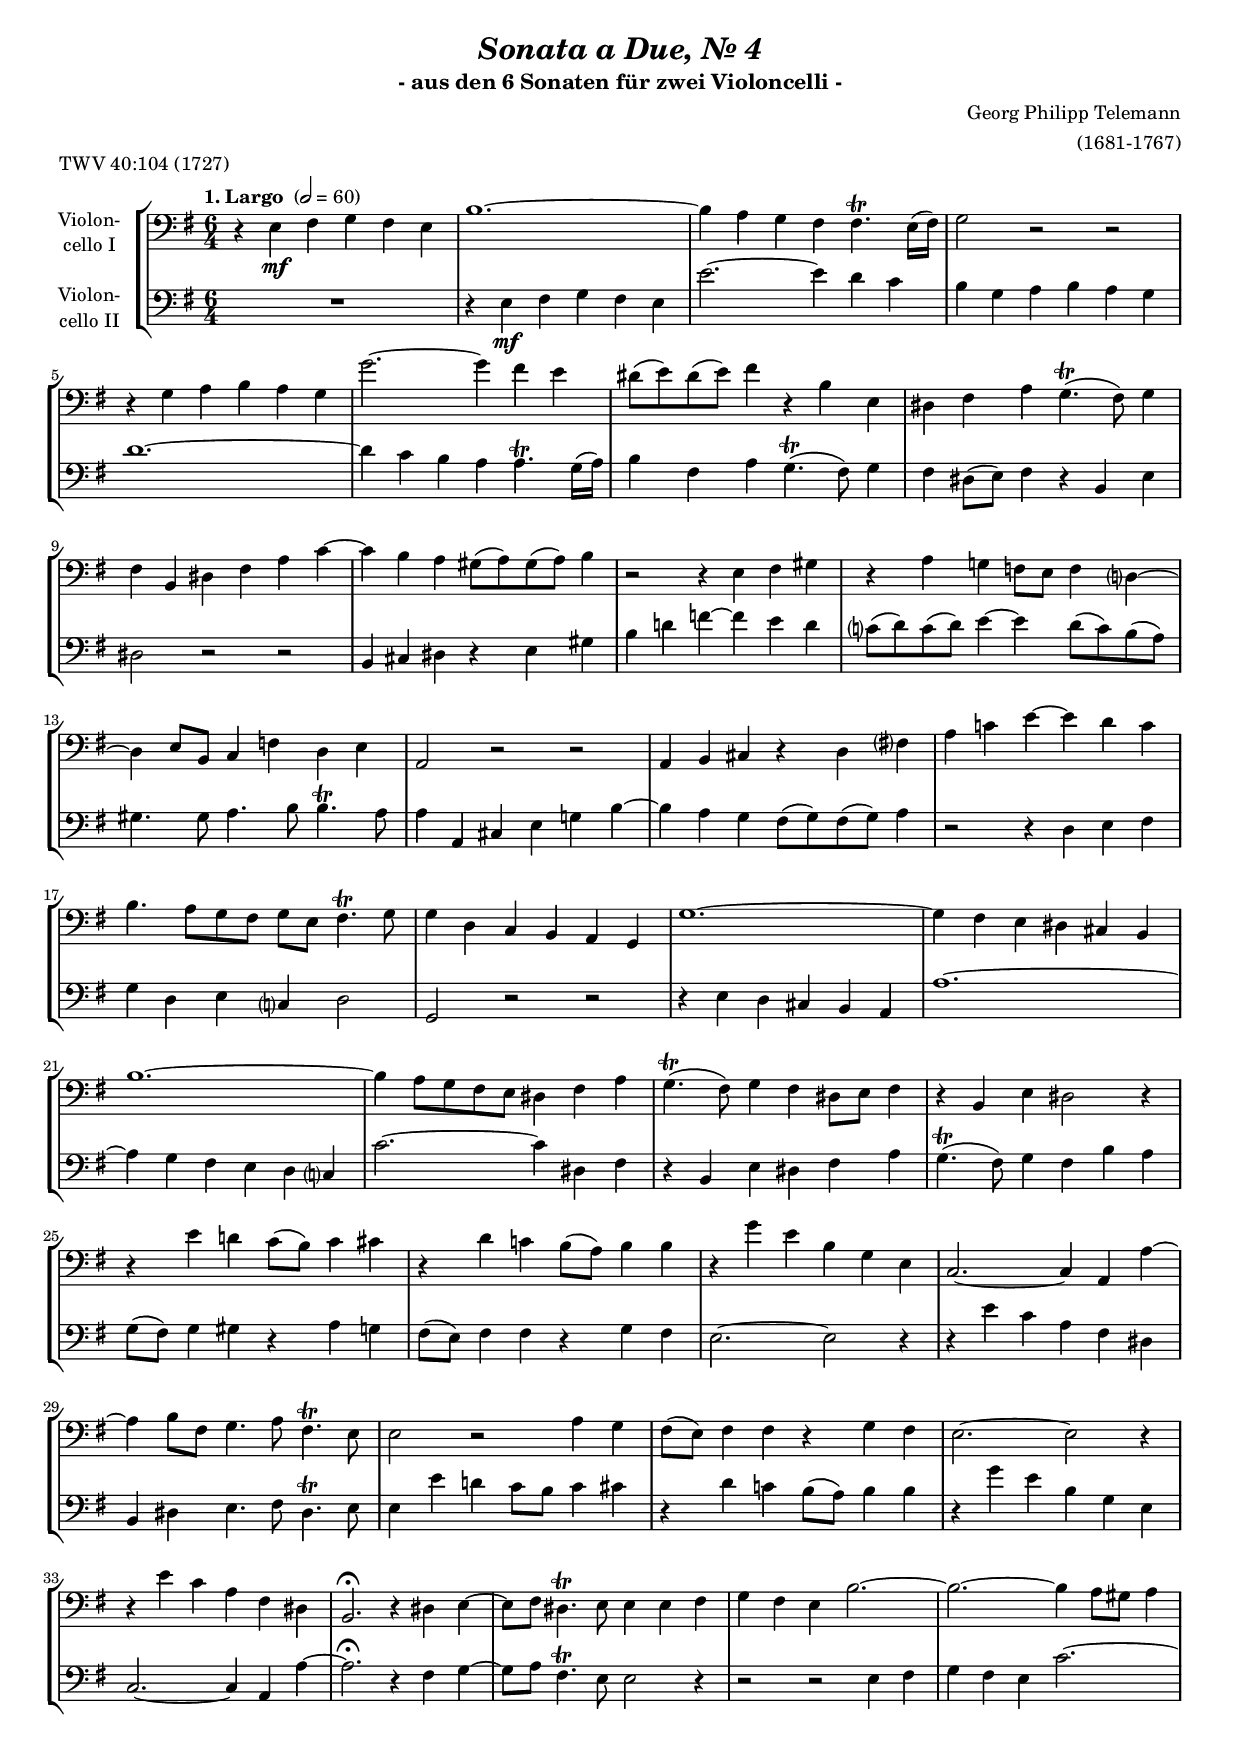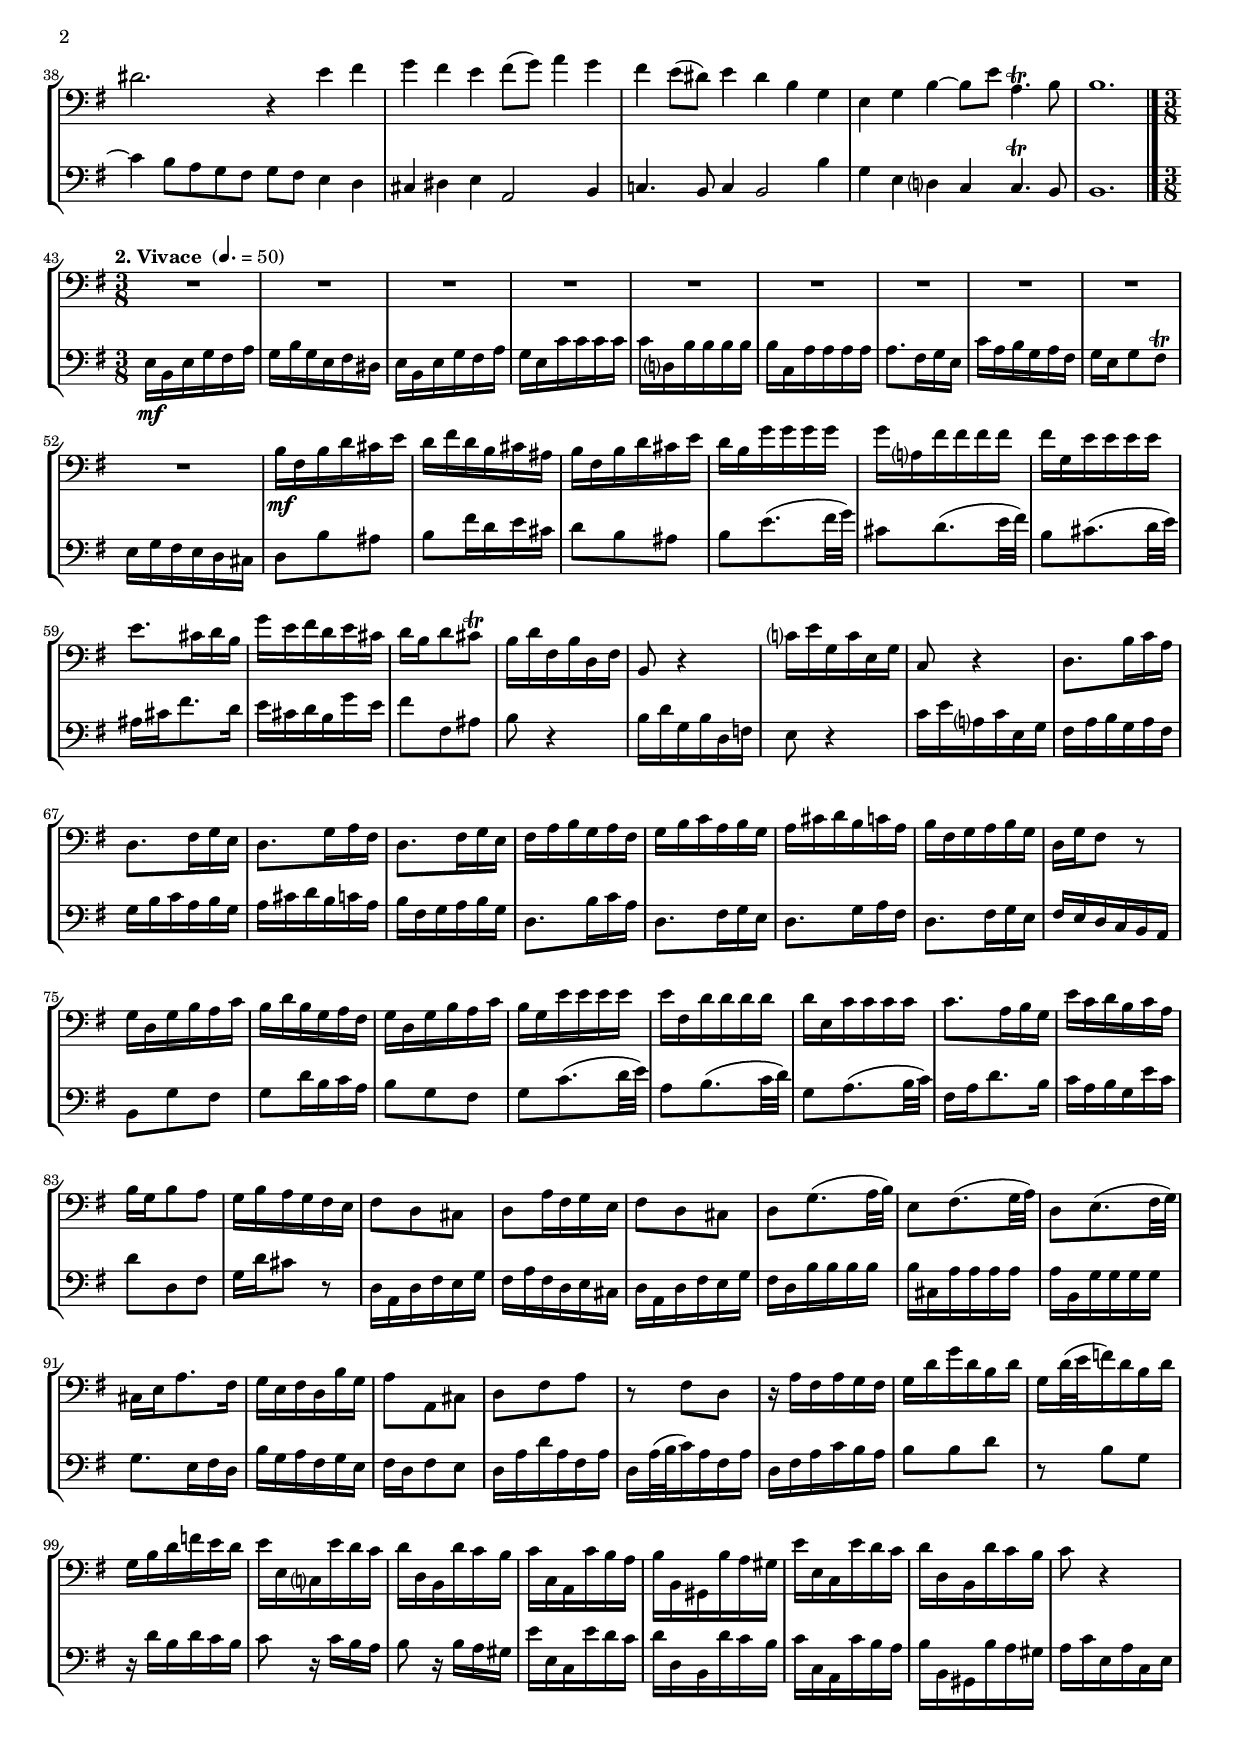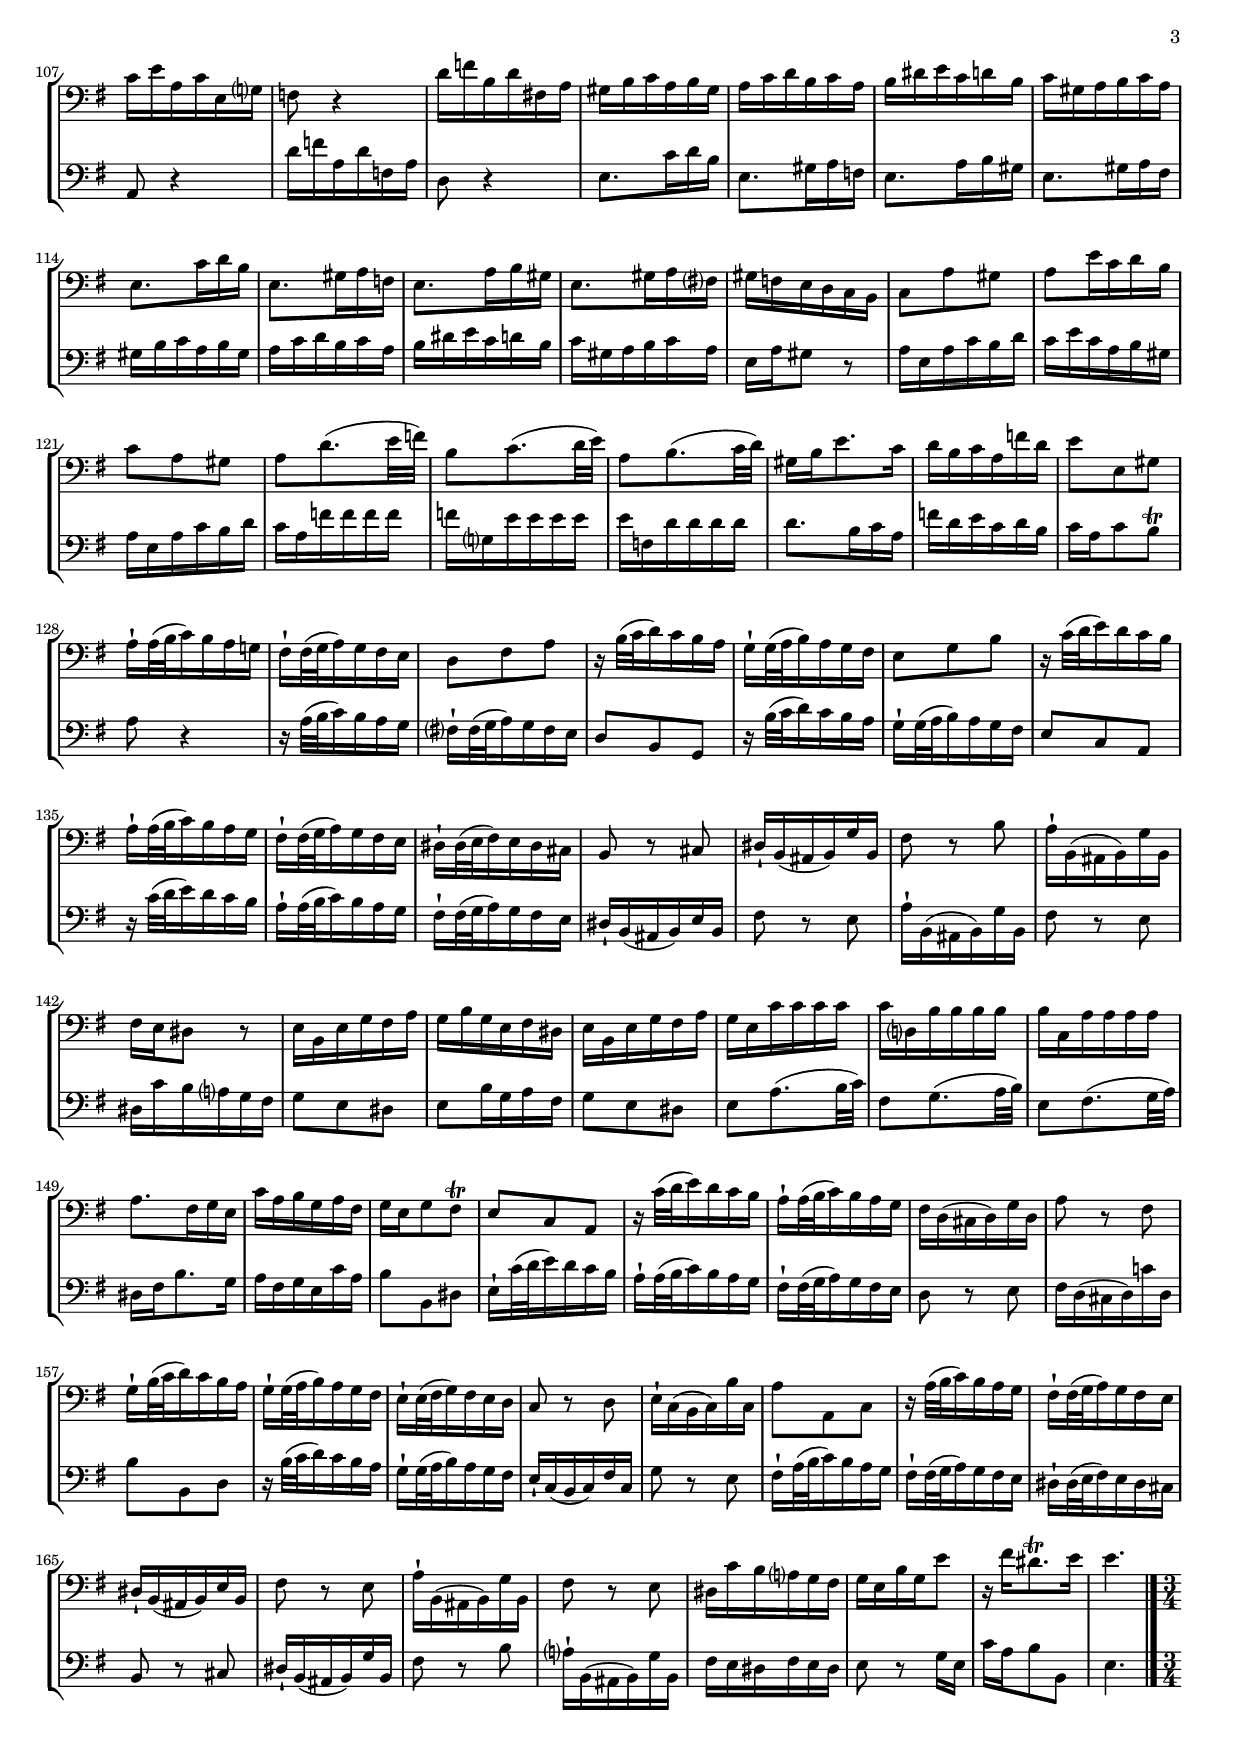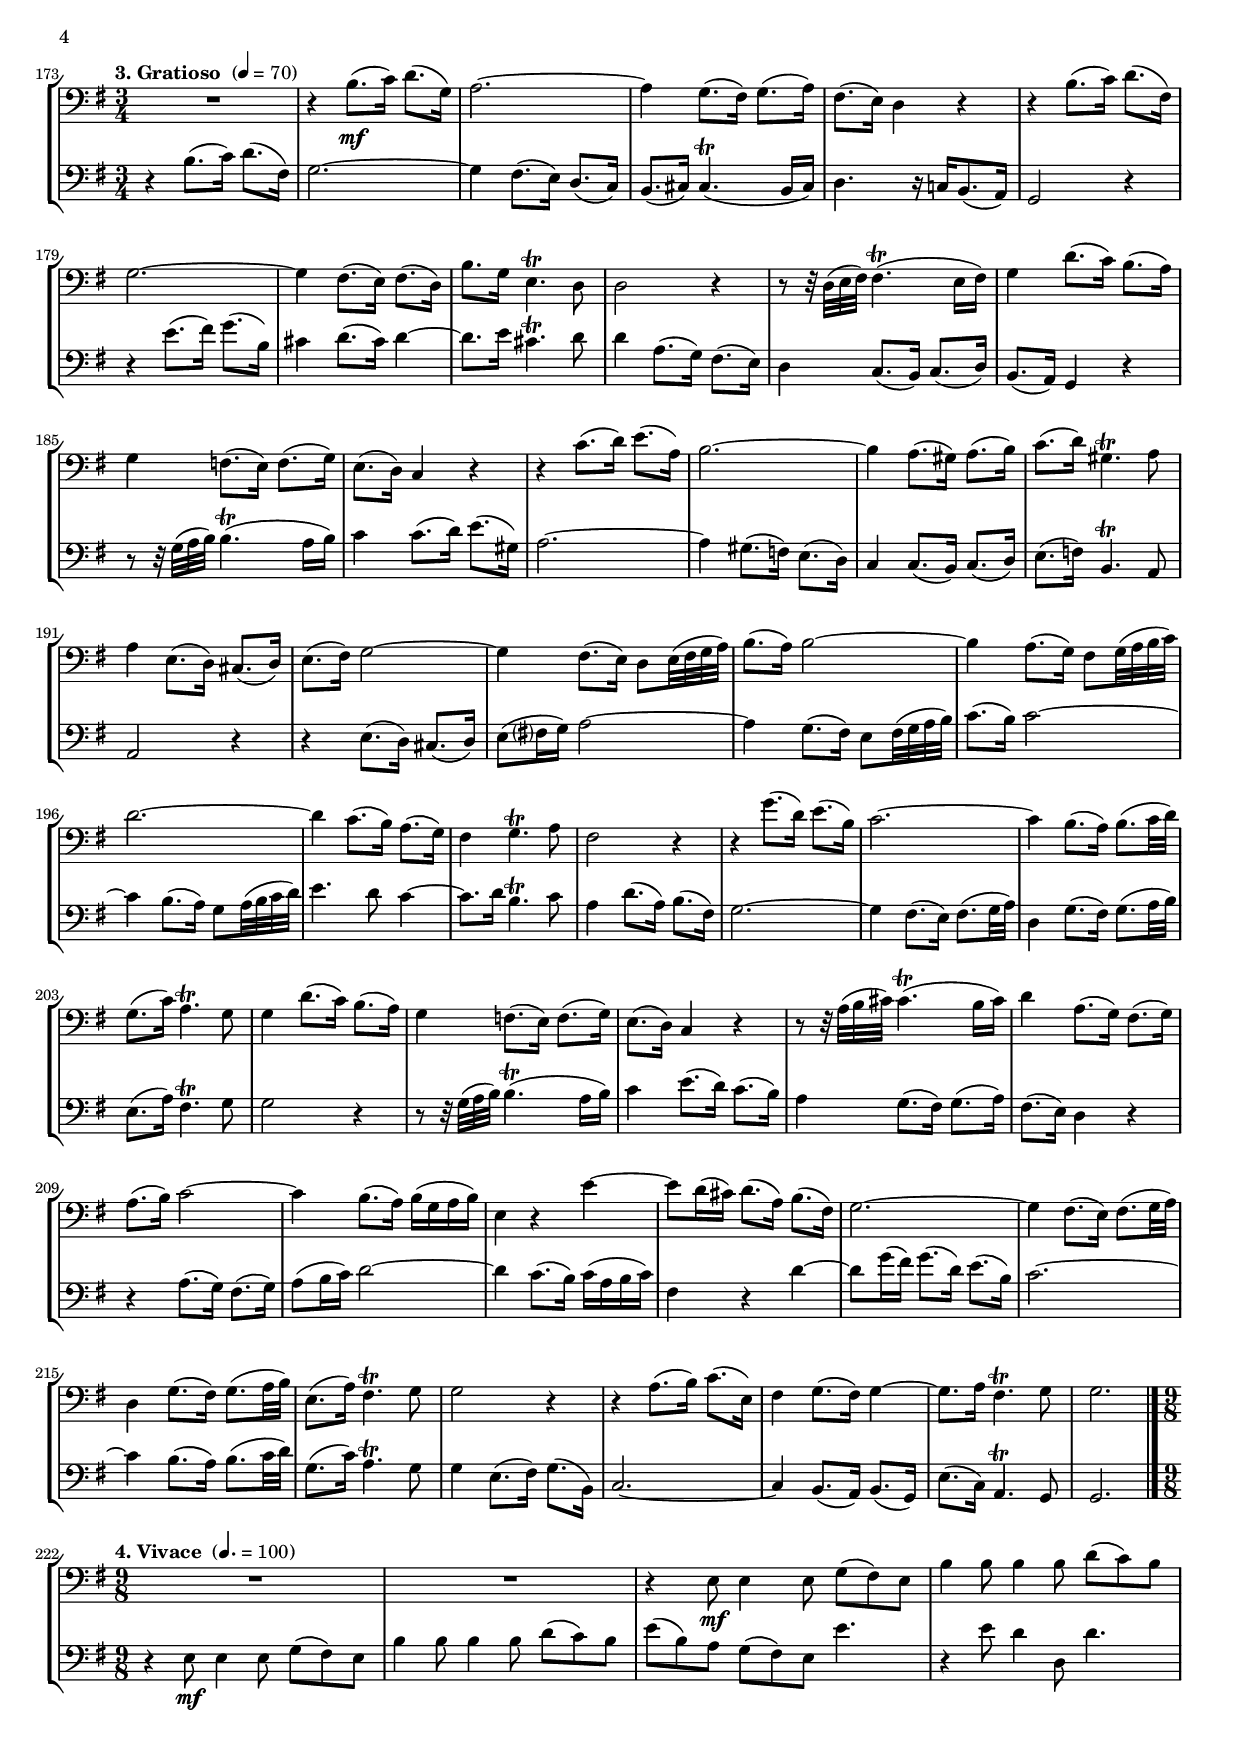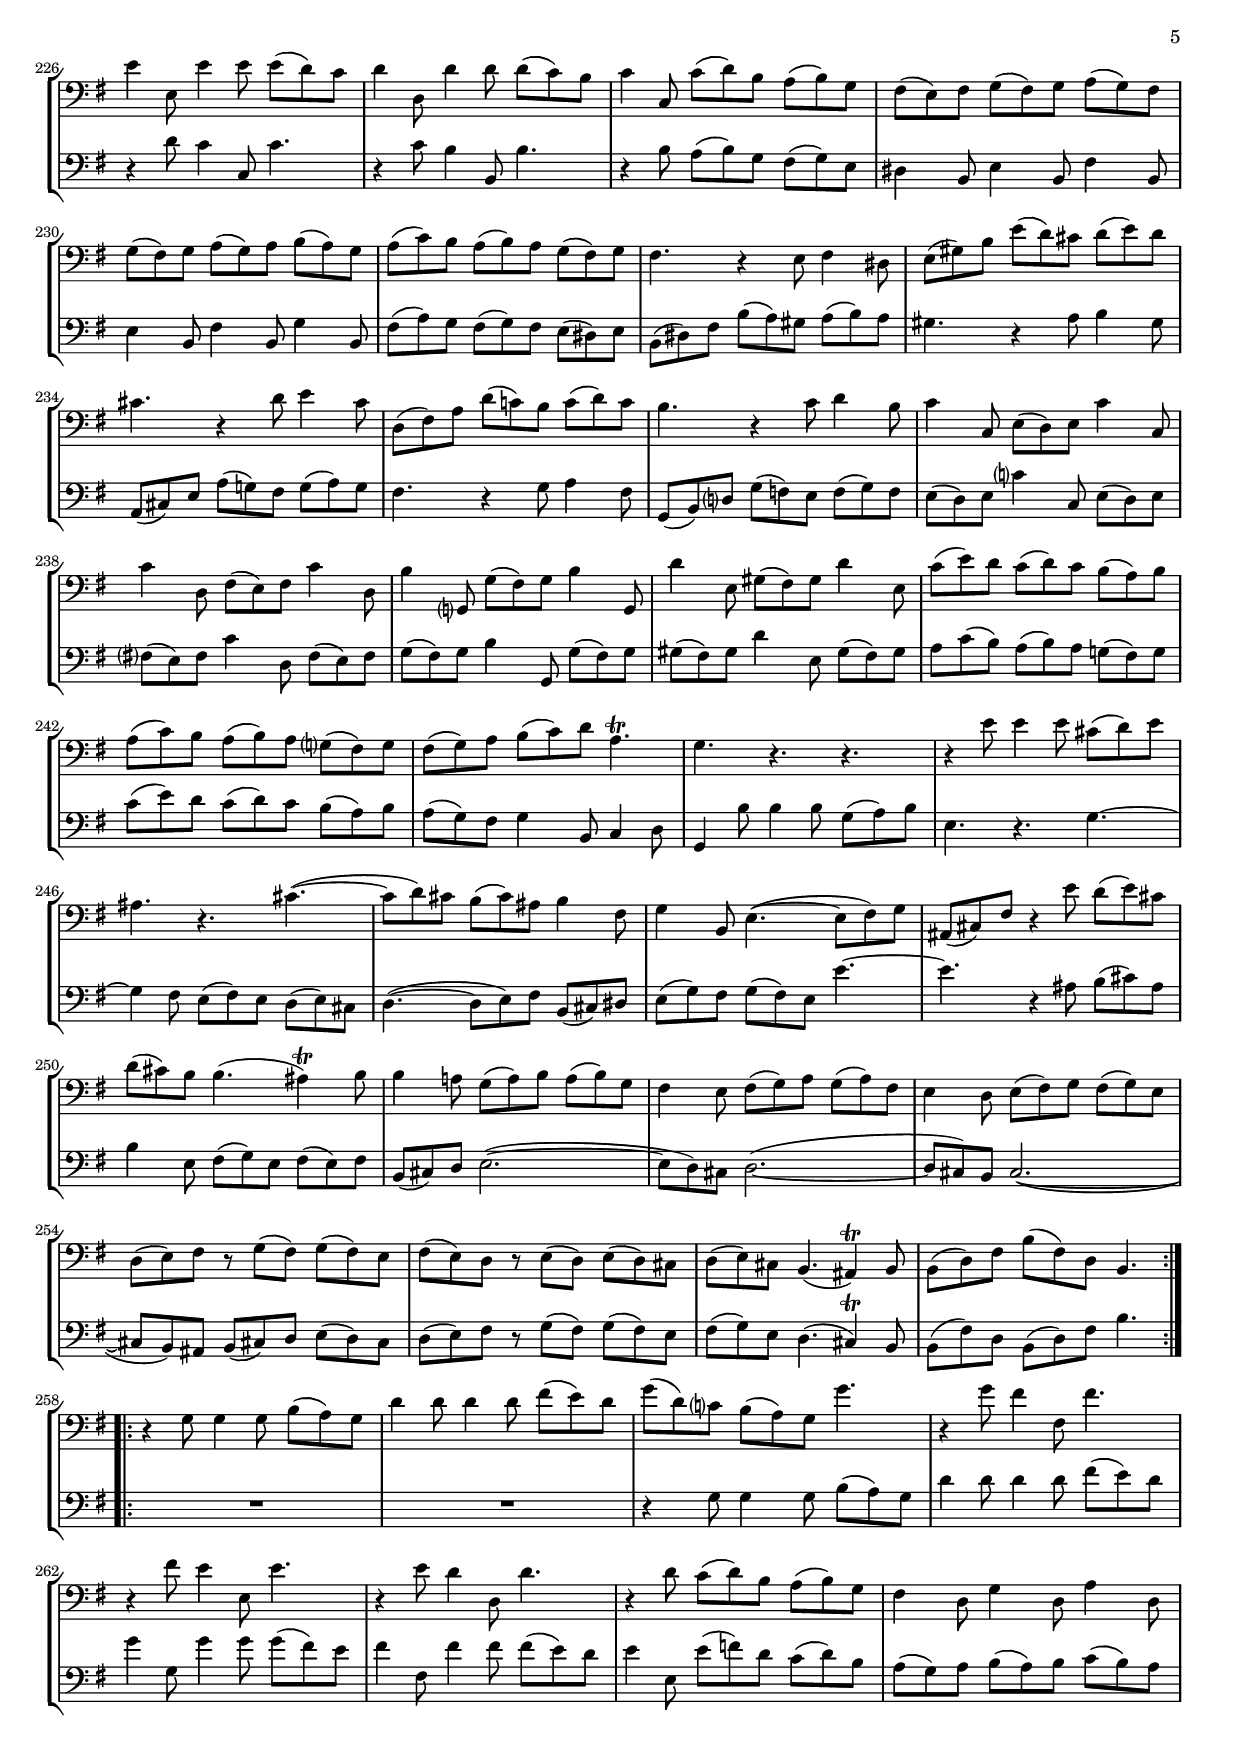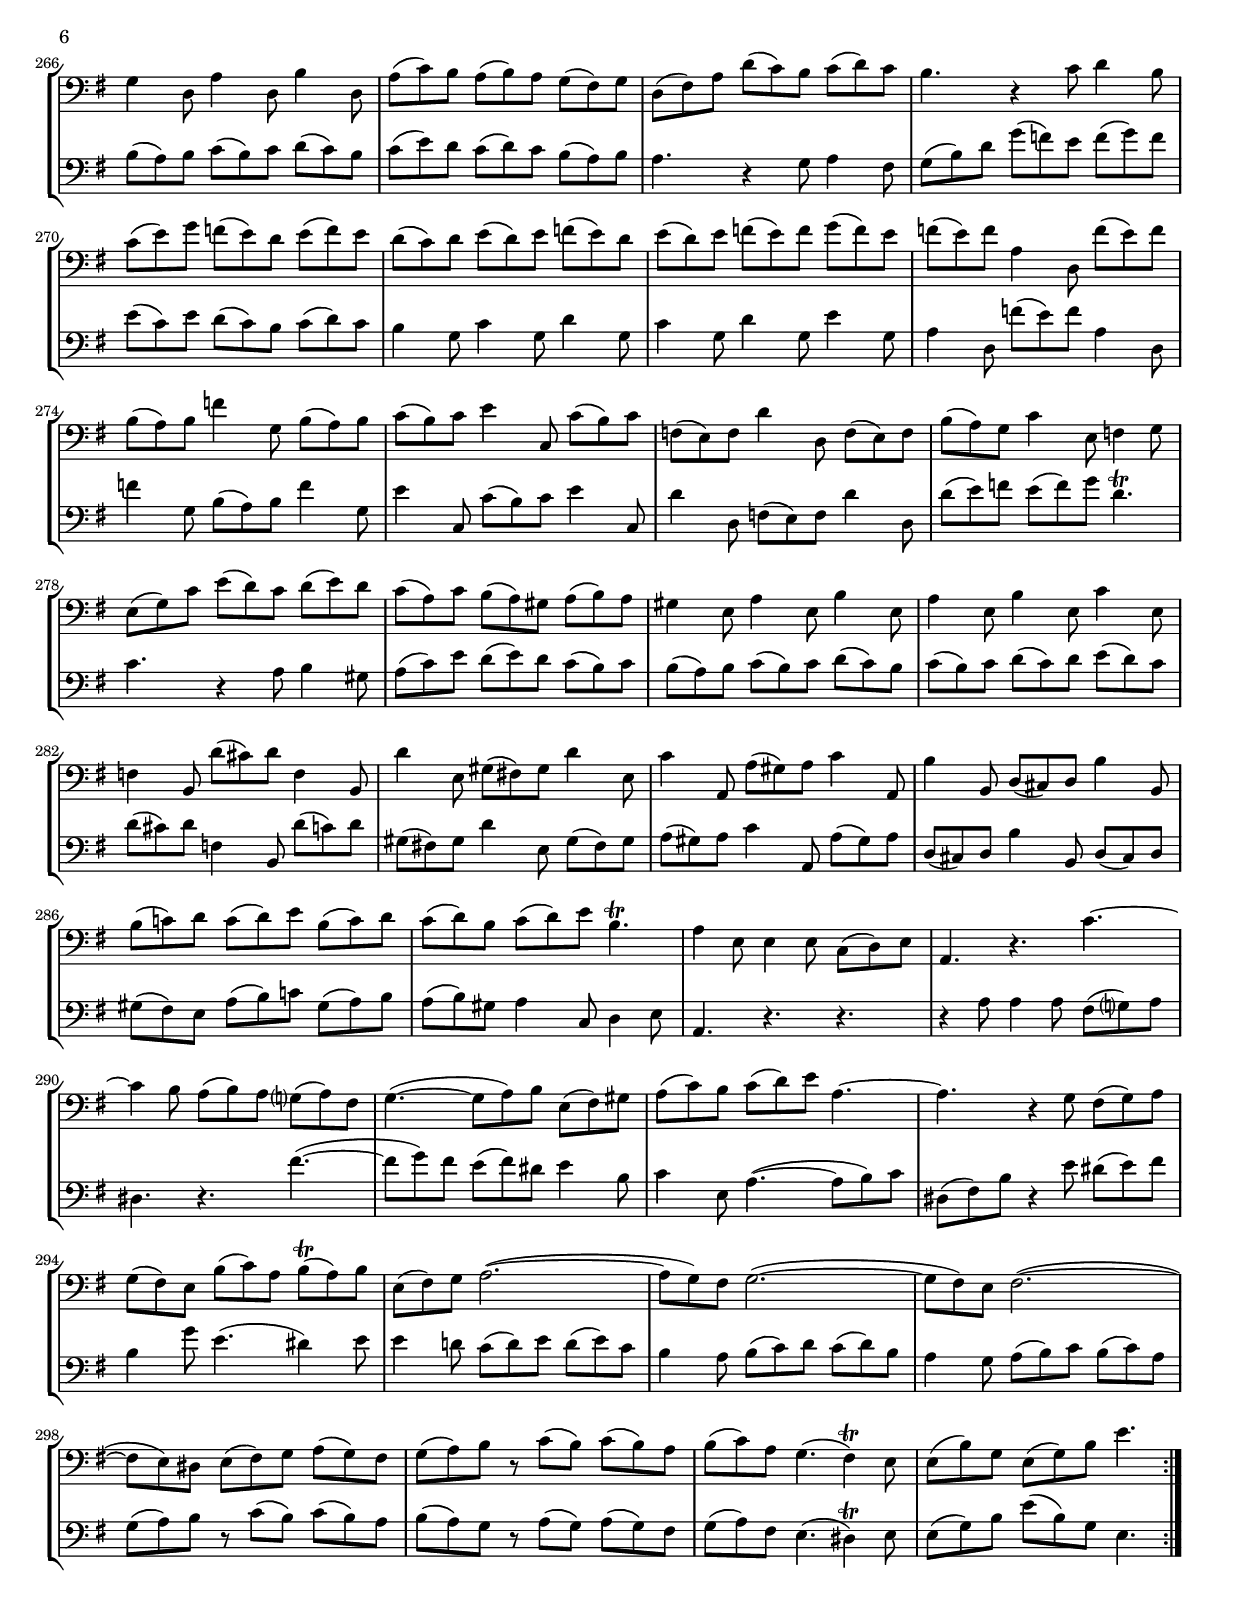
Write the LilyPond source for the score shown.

\version "2.14.2"
\include "deutsch.ly"

#(set-global-staff-size 16.5125)

\header {
  title     = \markup \bold \italic "Sonata a Due, Nr. 4"
  subtitle  = "- aus den 6 Sonaten für zwei Violoncelli -"
  composer  = "Georg Philipp Telemann"
  arranger  = "(1681-1767)"
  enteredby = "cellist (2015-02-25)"
  piece     = "TWV 40:104 (1727)"
}

voiceconsts = {
  \key e \minor
  \clef "bass"
  %\numericTimeSignature
  \compressFullBarRests
  % Set default beaming for all staves
%  \set Timing.beamExceptions = #'()
%  \set Timing.baseMoment     = #(ly:make-moment 1 4)
%  \set Timing.beatStructure  = #'(1 1 1)
%  \set tupletSpannerDuration = #(ly:make-moment 1 8)
}

%mihi = "clarinet"
mihi = "trumpet"
mist = "string ensemble 1"
miba = "drawbar organ"
%mikl = "acoustic grand"

introa = {            \tempo "1. Largo "      2=60  \time 6/4 }
introb = { \break     \tempo "2. Vivace "    4.=50  \time 3/8 }
introc = { \pageBreak \tempo "3. Gratioso "   4=70  \time 3/4 }
introd = { \break     \tempo "4. Vivace "    4.=100 \time 9/8 }

va = \relative c {
  \voiceconsts

  \introa
  r4 e\mf fis g fis e
  h'1.~
  h4 a g fis fis4.\trill e16( fis)
  g2 r r
  r4 g a h a g
  g'2.~  g4 fis e

  dis8( e) dis( e) fis4 r h, e,
  dis fis a g4.(\trill fis8) g4
  fis h, dis fis a c~
  c h a gis8( a) gis( a) h4
  r2 r4 e, fis gis

  r a g! f8 e f4 d?~
  d e8 h c4 f d e
  a,2 r r
  a4 h cis r d fis?
  a c! e~ e d c

  h4. a8 g fis g e fis4.\trill g8
  g4 d c h a g
  g'1.~
  g4 fis e dis cis h
  h'1.~
  h4 a8 g fis e dis4 fis a

  g4.(\trill fis8) g4 fis dis8 e fis4
  r h, e dis2 r4
  r e' d! c8( h) c4 cis
  r d c! h8( a) h4 h
  r g' e h g e

  c2.~ c4 a a'~
  a h8 fis g4. a8 fis4.\trill e8
  e2 r a4 g
  fis8( e) fis4 fis r g fis
  e2.~ e2 r4

  r e' c a fis dis
  h2.\fermata r4 dis e~
  e8 fis dis4.\trill e8 e4 e fis
  g fis e h'2.~
  h~ h4 a8 gis a4

  dis2. r4 e fis
  g fis e fis8( g) a4 g
  fis e8( dis) e4 dis h g
  e g h~ h8 e a,4.\trill h8
  h1. \bar "|."

  \introb
  R4.*10
  h16\mf fis h d cis e
  d fis d h cis ais
  h fis h d cis e
  d h g' g g g
  g a,? fis' fis fis fis

  fis g, e' e e e
  e8. cis16 d h
  g' e fis d e cis
  d h d8 cis\trill
  h16 d fis, h d, fis
  h,8 r4
  c'?16 e g, c e, g
  c,8 r4

  d8. h'16 c a
  d,8. fis16 g e
  d8. g16 a fis
  d8. fis16 g e
  fis a h g a fis
  g h c a h g
  a cis d h c a
  h fis g a h g

  d g fis8 r
  g16 d g h a c
  h d h g a fis
  g d g h a c
  h g e' e e e
  e fis, d' d d d
  d e, c' c c c
  c8. a16 h g

  e' c d h c a
  h g h8 a
  g16 h a g fis e
  fis8 d cis
  d a'16 fis g e
  fis8 d cis
  d g8.( a32 h)
  e,8 fis8.( g32 a)
  d,8 e8.( fis32 g)

  cis,16 e a8. fis16
  g e fis d h' g
  a8 a, cis
  d fis a
  r fis d
  r16 a' fis a g fis
  g d' g d h d
  g, d'32( e f16) d h d

  g, h d f e d
  e e, c? e' d c
  d d, h d' c h
  c c, a c' h a
  h h, gis h' a gis
  e' e, c e' d c
  d d, h d' c h

  c8 r4
  c16 e a, c e, g?
  f8 r4
  d'16 f h, d fis,! a
  gis h c a h gis
  a c d h c a
  h dis e c d h

  c gis a h c a
  e8. c'16 d h
  e,8. gis16 a f
  e8. a16 h gis
  e8. gis16 a fis?
  gis f e d c h
  c8 a' gis
  a e'16 c d h

  c8 a gis
  a d8.( e32 f)
  h,8 c8.( d32 e)
  a,8 h8.( c32 d)
  gis,16 h e8. c16
  d h c a f' d
  e8 e, gis
  a16-| a32( h c16) h a g!

  fis-| fis32( g a16) g fis e
  d8 fis a
  r16 h32( c d16) c h a
  g-| g32( a h16) a g fis
  e8 g h
  r16 c32( d e16) d c h
  a-| a32( h c16) h a g

  fis-| fis32( g a16) g fis e
  dis-| dis32( e fis16) e dis cis
  h8 r cis
  dis16-| h( ais h) g' h,
  fis'8 r h
  a16-| h,( ais h) g' h,
  fis' e dis8 r

  e16 h e g fis a
  g h g e fis dis
  e h e g fis a
  g e c' c c c
  c d,? h' h h h
  h c, a' a a a
  a8. fis16 g e

  c' a h g a fis
  g e g8 fis\trill
  e c a
  r16 c'32( d e16) d c h
  a-| a32( h c16) h a g
  fis d( cis d) g d
  a'8 r fis
  g16-| h32( c d16) c h a

  g-| g32( a h16) a g fis
  e-| e32( fis g16) fis e d
  c8 r d
  e16-| c( h c) h' c,
  a'8 a, c
  r16 a'32( h c16) h a g
  fis-| fis32( g a16) g fis e

  dis-| h( ais h) e h
  fis'8 r e
  a16-| h,( ais h) g' h,
  fis'8 r e
  dis16 c' h a? g fis
  g e h' g e'8
  r16 fis dis8.\trill e16
  e4. \bar "|."

  \introc
  R2.
  r4 h8.(\mf c16) d8.( g,16)
  a2.~
  a4 g8.( fis16) g8.( a16)
  fis8.( e16) d4 r
  r h'8.( c16) d8.( fis,16)
  g2.~
  g4 fis8.( e16) fis8.( d16)
  h'8. g16 e4.\trill d8

  d2 r4
  r8 r32 d( e fis) fis4.(\trill e16 fis)
  g4 d'8.( c16) h8.( a16)
  g4 f8.( e16) f8.( g16)
  e8.( d16) c4 r
  r c'8.( d16) e8.( a,16)
  h2.~
  h4 a8.( gis16) a8.( h16)

  c8.( d16) gis,4.\trill a8
  a4 e8.( d16) cis8.( d16)
  e8.( fis16) g2~
  g4 fis8.( e16) d8 e32( fis g a)
  h8.( a16) h2~
  h4 a8.( g16) fis8 g32( a h c)
  d2.~

  d4 c8.( h16) a8.( g16)
  fis4 g4.\trill a8
  fis2 r4
  r g'8.( d16) e8.( h16)
  c2.~
  c4 h8.( a16) h8.( c32 d)
  g,8.( c16) a4.\trill g8

  g4 d'8.( c16) h8.( a16)
  g4 f8.( e16) f8.( g16)
  e8.( d16) c4 r
  r8 r32 a'( h cis) cis4.(\trill h16 cis)
  d4 a8.( g16) fis8.( g16)
  a8.( h16) c2~

  c4 h8.( a16) h( g a h)
  e,4 r e'~
  e8 d16( cis) d8.( a16) h8.( fis16)
  g2.~
  g4 fis8.( e16) fis8.( g32 a)

  d,4 g8.( fis16) g8.( a32 h)
  e,8.( a16) fis4.\trill g8
  g2 r4
  r a8.( h16) c8.( e,16)
  fis4 g8.( fis16) g4~
  g8. a16 fis4.\trill g8
  g2. \bar "|."

  \introd
  \repeat volta 2 {
    R4.*6
    r4 e8\mf e4 e8 g( fis) e
    h'4 h8 h4 h8 d( c) h
    e4 e,8 e'4 e8 e( d) c
    d4 d,8 d'4 d8 d( c) h

    c4 c,8 c'( d) h a( h) g
    fis( e) fis g( fis) g a( g) fis
    g( fis) g a( g) a h( a) g
    a( c) h a( h) a g( fis) g

    fis4. r4 e8 fis4 dis8
    e( gis) h e( d) cis d( e) d
    cis4. r4 d8 e4 cis8
    d,( fis) a d( c!) h c( d) c
    h4. r4 c8 d4 h8

    c4 c,8 e( d) e c'4 c,8
    c'4 d,8 fis( e) fis c'4 d,8
    h'4 g,?8 g'( fis) g h4 g,8
    d''4 e,8 gis( fis) gis d'4 e,8

    c'( e) d c( d) c h( a) h
    a( c) h a( h) a g?( fis) g
    fis( g) a h( c) d a4.\trill
    g r r
    r4 e'8 e4 e8 cis( d) e

    ais,4. r cis(~
    cis8 d) cis h( cis) ais h4 fis8
    g4 h,8 e4.(~ e8 fis) g
    ais,( cis) fis r4 e'8 d( e) cis
    d( cis) h h4.( ais4)\trill h8

    h4 a!8 g( a) h a( h) g
    fis4 e8 fis( g) a g( a) fis
    e4 d8 e( fis) g fis( g) e
    d( e) fis r g( fis) g( fis) e

    fis( e) d r e( d) e( d) cis
    d( e) cis h4.( ais4)\trill h8
    h( d) fis h( fis) d h4.
  }
  \repeat volta 2 {
    r4 g'8 g4 g8 h( a) g

    d'4 d8 d4 d8 fis( e) d
    g( d) c? h( a) g g'4.
    r4 g8 fis4 fis,8 fis'4.
    r4 fis8 e4 e,8 e'4.
    r4 e8 d4 d,8 d'4.

    r4 d8 c( d) h a( h) g
    fis4 d8 g4 d8 a'4 d,8
    g4 d8 a'4 d,8 h'4 d,8
    a'( c) h a( h) a g( fis) g

    d( fis) a d( c) h c( d) c
    h4. r4 c8 d4 h8
    c( e) g f( e) d e( f) e
    d( c) d e( d) e f( e) d

    e( d) e f( e) f g( f) e
    f( e) f a,4 d,8 f'( e) f
    h,( a) h f'4 g,8 h( a) h
    c( h) c e4 c,8 c'( h) c

    f,( e) f d'4 d,8 f( e) f
    h( a) g c4 e,8 f4 g8
    e( g) c e( d) c d( e) d
    c( a) c h( a) gis a( h) a

    gis4 e8 a4 e8 h'4 e,8
    a4 e8 h'4 e,8 c'4 e,8
    f4 h,8 d'( cis) d f,4 h,8
    d'4 e,8 gis( fis!) gis d'4 e,8
    c'4 a,8 a'( gis) a c4 a,8

    h'4 h,8 d( cis) d h'4 h,8
    h'( c!) d c( d) e h( c) d
    c( d) h c( d) e h4.\trill
    a4 e8 e4 e8 c( d) e
    a,4. r c'~

    c4 h8 a( h) a g?( a) fis
    g4.(~ g8 a) h e,( fis) gis
    a( c) h c( d) e a,4.~
    a r4 g8 fis( g) a

    g( fis) e h'( c) a h(\trill a) h
    e,( fis) g a2.(~
    a8 g) fis g2.(~
    g8 fis) e fis2.(~

    fis8 e) dis e( fis) g a( g) fis
    g( a) h r c( h) c( h) a
    h( c) a g4.( fis4)\trill e8
    e( h') g e( g) h e4.
  }
}

vb = \relative c {
  \voiceconsts

  \introa
  R1.
  r4 e\mf fis g fis e
  e'2.~ e4 d c
  h g a h a g
  d'1.~
  d4 c h a a4.\trill g16( a)

  h4 fis a g4.(\trill fis8) g4
  fis dis8( e) fis4 r h, e
  dis2 r r
  h4 cis dis r e gis
  h d! f~ f e d

  c?8( d) c( d) e4~ e d8( c) h( a)
  gis4. gis8 a4. h8 h4.\trill a8
  a4 a, cis e g! h~
  h a g fis8( g) fis( g) a4

  r2 r4 d, e fis
  g d e c? d2
  g, r r
  r4 e' d cis h a
  a'1.~
  a4 g fis e d c?

  c'2.~ c4 dis, fis
  r h, e dis fis a
  g4.(\trill fis8) g4 fis h a
  g8( fis) g4 gis r a g
  fis8( e) fis4 fis r g fis

  e2.~ e2 r4
  r e' c a fis dis
  h dis e4. fis8 dis4.\trill e8
  e4 e' d! c8 h c4 cis
  r d c! h8( a) h4 h

  r g' e h g e
  c2.~ c4 a a'~
  a2.\fermata r4 fis g~
  g8 a fis4.\trill e8 e2 r4
  r2 r e4 fis
  g fis e c'2.~

  c4 h8 a g fis g fis e4 d
  cis dis e a,2 h4
  c!4. h8 c4 h2 h'4
  g e d? c c4.\trill h8
  h1. \bar "|."

  \introb
  e16\mf h e g fis a
  g h g e fis dis
  e h e g fis a
  g e c' c c c
  c d,? h' h h h
  h c, a' a a a
  a8. fis16 g e

  c' a h g a fis
  g e g8 fis\trill
  e16 g fis e d cis
  d8 h' ais
  h fis'16 d e cis
  d8 h ais
  h e8.( fis32 g)
  cis,8 d8.( e32 fis)

  h,8 cis8.( d32 e)
  ais,16 cis fis8. d16
  e cis d h g' e
  fis8 fis, ais
  h r4
  h16 d g, h d, f
  e8 r4
  c'16 e a,? c e, g

  fis a h g a fis
  g h c a h g
  a cis d h c a
  h fis g a h g
  d8. h'16 c a
  d,8. fis16 g e
  d8. g16 a fis
  d8. fis16 g e

  fis e d c h a
  h8 g' fis
  g d'16 h c a
  h8 g fis
  g c8.( d32 e)
  a,8 h8.( c32 d)
  g,8 a8.( h32 c)
  fis,16 a d8. h16
  c a h g e' c

  d8 d, fis
  g16 d' cis8 r
  d,16 a d fis e g
  fis a fis d e cis
  d a d fis e g
  fis d h' h h h
  h cis, a' a a a

  a h, g' g g g
  g8. e16 fis d
  h' g a fis g e
  fis d fis8 e
  d16 a' d a fis a
  d, a'32( h c16) a fis a
  d, fis a c h a
  h8 h d

  r h g
  r16 d' h d c h
  c8 r16 c h a
  h8 r16 h a gis
  e' e, c e' d c
  d d, h d' c h
  c c, a c' h a

  h h, gis h' a gis
  a c e, a c, e
  a,8 r4
  d'16 f a, d f, a
  d,8 r4
  e8. c'16 d h
  e,8. gis16 a f
  e8. a16 h gis

  e8. gis16 a fis
  gis h c a h gis
  a c d h c a
  h dis e c d h
  c gis a h c a
  e a gis8 r
  a16 e a c h d

  c e c a h gis
  a e a c h d
  c a f' f f f
  f g,? e' e e e
  e f, d' d d d
  d8. h16 c a
  f' d e c d h

  c a c8 h\trill
  a r4
  r16 a32( h c16) h a g
  fis?-| fis32( g a16) g fis e
  d8 h g
  r16 h'32( c d16) c h a
  g-| g32( a h16) a g fis
  e8 c a

  r16 c'32( d e16) d c h
  a-| a32( h c16) h a g
  fis-| fis32( g a16) g fis e
  dis-| h( ais h) e h
  fis'8 r e
  a16-| h,( ais h) g' h,
  fis'8 r e

  dis16 c' h a? g fis
  g8 e dis
  e h'16 g a fis
  g8 e dis
  e a8.( h32 c)
  fis,8 g8.( a32 h)
  e,8 fis8.( g32 a)
  dis,16 fis h8. g16
  a fis g e c' a

  h8 h, dis
  e16-| c'32( d e16) d c h
  a-| a32( h c16) h a g
  fis-| fis32( g a16) g fis e
  d8 r e
  fis16 d( cis d) c'! d,
  h'8 h, d

  r16 h'32( c d16) c h a
  g-| g32( a h16) a g fis
  e-| c( h c) fis c
  g'8 r e
  fis16-| a32( h c16) h a g
  fis-| fis32( g a16) g fis e
  dis-| dis32( e fis16) e dis cis

  h8 r cis
  dis16-| h( ais h) g' h,
  fis'8 r h
  a?16-| h,( ais h) g' h,
  fis' e dis fis e dis
  e8 r g16 e
  c' a h8 h,
  e4. \bar "|."

  \introc
  r4 h'8.( c16) d8.( fis,16)
  g2.~
  g4 fis8.( e16) d8.( c16)
  h8.( cis16) cis4.(\trill h16 cis)
  d4. r16 c![ h8.( a16)]
  g2 r4
  r e''8.( fis16) g8.( h,16)
  cis4 d8.( cis16) d4~

  d8. e16 cis4.\trill d8
  d4 a8.( g16) fis8.( e16)
  d4 c8.( h16) c8.( d16)
  h8.( a16) g4 r
  r8 r32 g'( a h) h4.(\trill a16 h)
  c4 c8.( d16) e8.( gis,16)
  a2.~

  a4 gis8.( f16) e8.( d16)
  c4 c8.( h16) c8.( d16)
  e8.( f16) h,4.\trill a8
  a2 r4
  r e'8.( d16) cis8.( d16)
  e8( fis?16 g) a2~
  a4 g8.( fis16) e8 fis32( g a h)

  c8.( h16) c2~
  c4 h8.( a16) g8 a32( h c d)
  e4. d8 c4~
  c8. d16 h4.\trill c8
  a4 d8.( a16) h8.( fis16)
  g2.~
  g4 fis8.( e16) fis8.( g32 a)

  d,4 g8.( fis16) g8.( a32 h)
  e,8.( a16) fis4.\trill g8
  g2 r4
  r8 r32 g( a h) h4.(\trill a16 h)
  c4 e8.( d16) c8.( h16)
  a4 g8.( fis16) g8.( a16)
  fis8.( e16) d4 r
  r a'8.( g16) fis8.( g16)
  a8( h16 c) d2~
  d4 c8.( h16) c( a h c)
  fis,4 r d'~
  d8 g16( fis) g8.( d16) e8.( h16)

  c2.~
  c4 h8.( a16) h8.( c32 d)
  g,8.( c16) a4.\trill g8
  g4 e8.( fis16) g8.( h,16)
  c2.~
  c4 h8.( a16) h8.( g16)
  e'8.( c16) a4.\trill g8
  g2. \bar "|."

  \introd
  \repeat volta 2 {
    r4 e'8\mf e4 e8 g( fis) e
    h'4 h8 h4 h8 d( c) h
    e( h) a g( fis) e e'4.
    r4 e8 d4 d,8 d'4.
    r4 d8 c4 c,8 c'4.

    r4 c8 h4 h,8 h'4.
    r4 h8 a( h) g fis( g) e
    dis4 h8 e4 h8 fis'4 h,8
    e4 h8 fis'4 h,8 g'4 h,8
    fis'( a) g fis( g) fis e( dis) e

    h( dis) fis h( a) gis a( h) a
    gis4. r4 a8 h4 gis8
    a,( cis) e a( g!) fis g( a) g
    fis4. r4 g8 a4 fis8

    g,( h) d? g( f) e f( g) f
    e( d) e c'?4 c,8 e( d) e
    fis?( e) fis c'4 d,8 fis( e) fis
    g( fis) g h4 g,8 g'( fis) g

    gis( fis) gis d'4 e,8 gis( fis) gis
    a c( h) a( h) a g!( fis) g
    c( e) d c( d) c h( a) h
    a( g) fis g4 h,8 c4 d8

    g,4 h'8 h4 h8 g( a) h
    e,4. r g~
    g4 fis8 e( fis) e d( e) cis
    d4.(~ d8 e) fis h,( cis) dis
    e( g) fis g( fis) e e'4.~

    e r4 ais,8 h( cis) ais
    h4 e,8 fis( g) e fis( e) fis
    h,( cis) d e2.(~
    e8 d) cis d2.(~
    d8 cis) h cis2.(~

    cis8 h) ais h( cis) d e( d) cis
    d( e) fis r g( fis) g( fis) e
    fis( g) e d4.( cis4)\trill h8
    h( fis') d h( d) fis h4.
  }
  \repeat volta 2 {
    R4.*6
    r4 g8 g4 g8 h( a) g
    d'4 d8 d4 d8 fis( e) d
    g4 g,8 g'4 g8 g( fis) e
    fis4 fis,8 fis'4 fis8 fis( e) d

    e4 e,8 e'( f) d c( d) h
    a( g) a h( a) h c( h) a
    h( a) h c( h) c d( c) h
    c( e) d c( d) c h( a) h

    a4. r4 g8 a4 fis8
    g( h) d g( f) e f( g) f
    e( c) e d( c) h c( d) c
    h4 g8 c4 g8 d'4 g,8
    c4 g8 d'4 g,8 e'4 g,8

    a4 d,8 f'( e) f a,4 d,8
    f'4 g,8 h( a) h f'4 g,8
    e'4 c,8 c'( h) c e4 c,8
    d'4 d,8 f( e) f d'4 d,8
    d'( e) f e( f) g d4.\trill

    c r4 a8 h4 gis8
    a( c) e d( e) d c( h) c
    h( a) h c( h) c d( c) h
    c( h) c d( c) d e( d) c

    d( cis) d f,4 h,8 d'( c) d
    gis,( fis!) gis d'4 e,8 gis( fis) gis
    a( gis) a c4 a,8 a'( gis) a
    d,( cis) d h'4 h,8 d( cis) d

    gis( fis) e a( h) c! gis( a) h
    a( h) gis a4 c,8 d4 e8
    a,4. r r
    r4 a'8 a4 a8 fis( g?) a
    dis,4. r fis'(~

    fis8 g) fis e( fis) dis e4 h8
    c4 e,8 a4.(~ a8 h) c
    dis,( fis) h r4 e8 dis( e) fis
    h,4 g'8 e4.( dis4) e8

    e4 d!8 c( d) e d( e) c
    h4 a8 h( c) d c( d) h
    a4 g8 a( h) c h( c) a

    g( a) h r c( h) c( h) a
    h( a) g r a( g) a( g) fis
    g( a) fis e4.( dis4)\trill e8
    e( g) h e( h) g e4.
  }
}


music = \new StaffGroup <<
      \new Staff {
        \set Staff.midiInstrument = \mist
        \set Staff.instrumentName = \markup \center-column { "Violon-" "cello I" }
        \transpose e e { \va }
      }

      \new Staff {
        \set Staff.midiInstrument = \mist
        \set Staff.instrumentName = \markup \center-column { "Violon-" "cello II" }
        \transpose e e { \vb }
      }
>>

\book {
  \score {
   \music
    \layout {}
  }

  \score {
    \unfoldRepeats \music

    \midi {
      \context {
        \Score
      }
    }
  }
}
